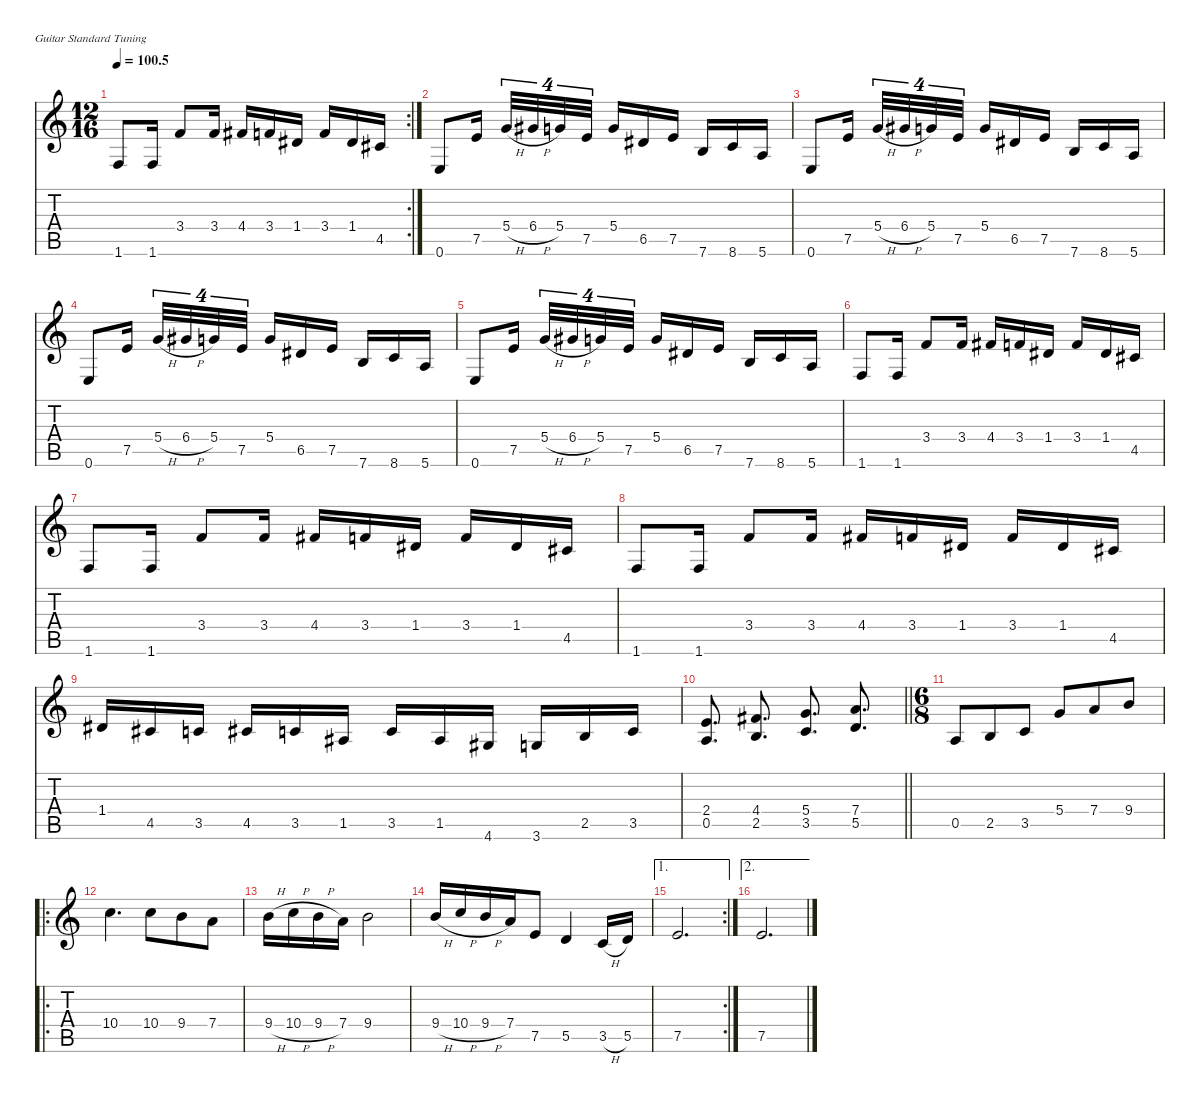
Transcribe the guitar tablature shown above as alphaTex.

\defaultSystemsLayout 4
\hideDynamics
\bracketExtendMode nobrackets
\singleTrackTrackNamePolicy hidden
\multiTrackTrackNamePolicy hidden
\firstSystemTrackNameMode fullname
\firstSystemTrackNameOrientation horizontal
\otherSystemsTrackNameOrientation horizontal
\track ("Guitar" "dist.guit.") {instrument distortionguitar}
\staff {score tabs}
\tuning (E4 B3 G3 D3 A2 E2)
\rc 2
\ts (12 16)
\tempo
100.5
\accidentals auto
\clef g2
\ottava regular
\simile none
\ks c
1.6.8{dy f beam Up} 1.6.16{beam Up beam split} 3.4.8{beam Up} 3.4.16{beam Up} 4.4{acc #}.16{beam Up} 3.4.16{beam Up} 1.4{acc #}.16{beam Up beam split} 3.4.16{beam Up} 1.4{acc #}.16{beam Up} 4.5{acc #}.16{beam Up} |
0.6.8{beam Up} 7.5.16{beam Up} 5.4{h}.32{tu (4 6) beam Up} 6.4{h acc #}.32{tu (4 6) beam Up} 5.4.32{tu (4 6) beam Up} 7.5.32{tu (4 6) beam Up} 5.4.16{beam Up} 6.5{acc #}.16{beam Up} 7.5.16{beam Up beam split} 7.6.16{beam Up} 8.6.16{beam Up} 5.6.16{beam Up} |
0.6.8{beam Up} 7.5.16{beam Up} 5.4{h}.32{tu (4 6) beam Up} 6.4{h acc #}.32{tu (4 6) beam Up} 5.4.32{tu (4 6) beam Up} 7.5.32{tu (4 6) beam Up} 5.4.16{beam Up} 6.5{acc #}.16{beam Up} 7.5.16{beam Up beam split} 7.6.16{beam Up} 8.6.16{beam Up} 5.6.16{beam Up} |
0.6.8{beam Up} 7.5.16{beam Up} 5.4{h}.32{tu (4 6) beam Up} 6.4{h acc #}.32{tu (4 6) beam Up} 5.4.32{tu (4 6) beam Up} 7.5.32{tu (4 6) beam Up} 5.4.16{beam Up} 6.5{acc #}.16{beam Up} 7.5.16{beam Up beam split} 7.6.16{beam Up} 8.6.16{beam Up} 5.6.16{beam Up} |
0.6.8{beam Up} 7.5.16{beam Up} 5.4{h}.32{tu (4 6) beam Up} 6.4{h acc #}.32{tu (4 6) beam Up} 5.4.32{tu (4 6) beam Up} 7.5.32{tu (4 6) beam Up} 5.4.16{beam Up} 6.5{acc #}.16{beam Up} 7.5.16{beam Up beam split} 7.6.16{beam Up} 8.6.16{beam Up} 5.6.16{beam Up} |
1.6.8{beam Up} 1.6.16{beam Up beam split} 3.4.8{beam Up} 3.4.16{beam Up} 4.4{acc #}.16{beam Up} 3.4.16{beam Up} 1.4{acc #}.16{beam Up beam split} 3.4.16{beam Up} 1.4{acc #}.16{beam Up} 4.5{acc #}.16{beam Up} |
1.6.8{beam Up} 1.6.16{beam Up beam split} 3.4.8{beam Up} 3.4.16{beam Up} 4.4{acc #}.16{beam Up} 3.4.16{beam Up} 1.4{acc #}.16{beam Up beam split} 3.4.16{beam Up} 1.4{acc #}.16{beam Up} 4.5{acc #}.16{beam Up} |
1.6.8{beam Up} 1.6.16{beam Up beam split} 3.4.8{beam Up} 3.4.16{beam Up} 4.4{acc #}.16{beam Up} 3.4.16{beam Up} 1.4{acc #}.16{beam Up beam split} 3.4.16{beam Up} 1.4{acc #}.16{beam Up} 4.5{acc #}.16{beam Up} |
1.4{acc #}.16{beam Up} 4.5{acc #}.16{beam Up} 3.5.16{beam Up beam split} 4.5{acc #}.16{beam Up} 3.5.16{beam Up} 1.5{acc #}.16{beam Up} 3.5.16{beam Up} 1.5{acc #}.16{beam Up} 4.6{acc #}.16{beam Up beam split} 3.6.16{beam Up} 2.5.16{beam Up} 3.5.16{beam Up} |
\barLineRight lightlight
(2.4 0.5).8{d beam Up} (4.4{acc #} 2.5).8{d beam Up} (5.4 3.5).8{d beam Up} (7.4 5.5).8{d beam Up} |
\ts (6 8)
\beaming (8 3 3)
0.5.8{beam Up} 2.5.8{beam Up} 3.5.8{beam Up} 5.4.8{beam Up} 7.4.8{beam Up} 9.4.8{beam Up} |
\ro
10.4.4{d beam Down} 10.4.8{beam Down} 9.4.8{beam Down} 7.4.8{beam Down} |
9.4{h}.16{beam Down} 10.4{h}.16{beam Down} 9.4{h}.16{beam Down} 7.4.16{beam Down} 9.4.2{beam Down} |
9.4{h}.16{beam Up} 10.4{h}.16{beam Up} 9.4{h}.16{beam Up} 7.4.16{beam Up} 7.5.8{beam Up} 5.5.4{beam Up} 3.5{h}.16{beam Up} 5.5.16{beam Up} |
\ae 1
\rc 2
7.5.2{d beam Up} |
\ae 2
7.5.2{d beam Up}
